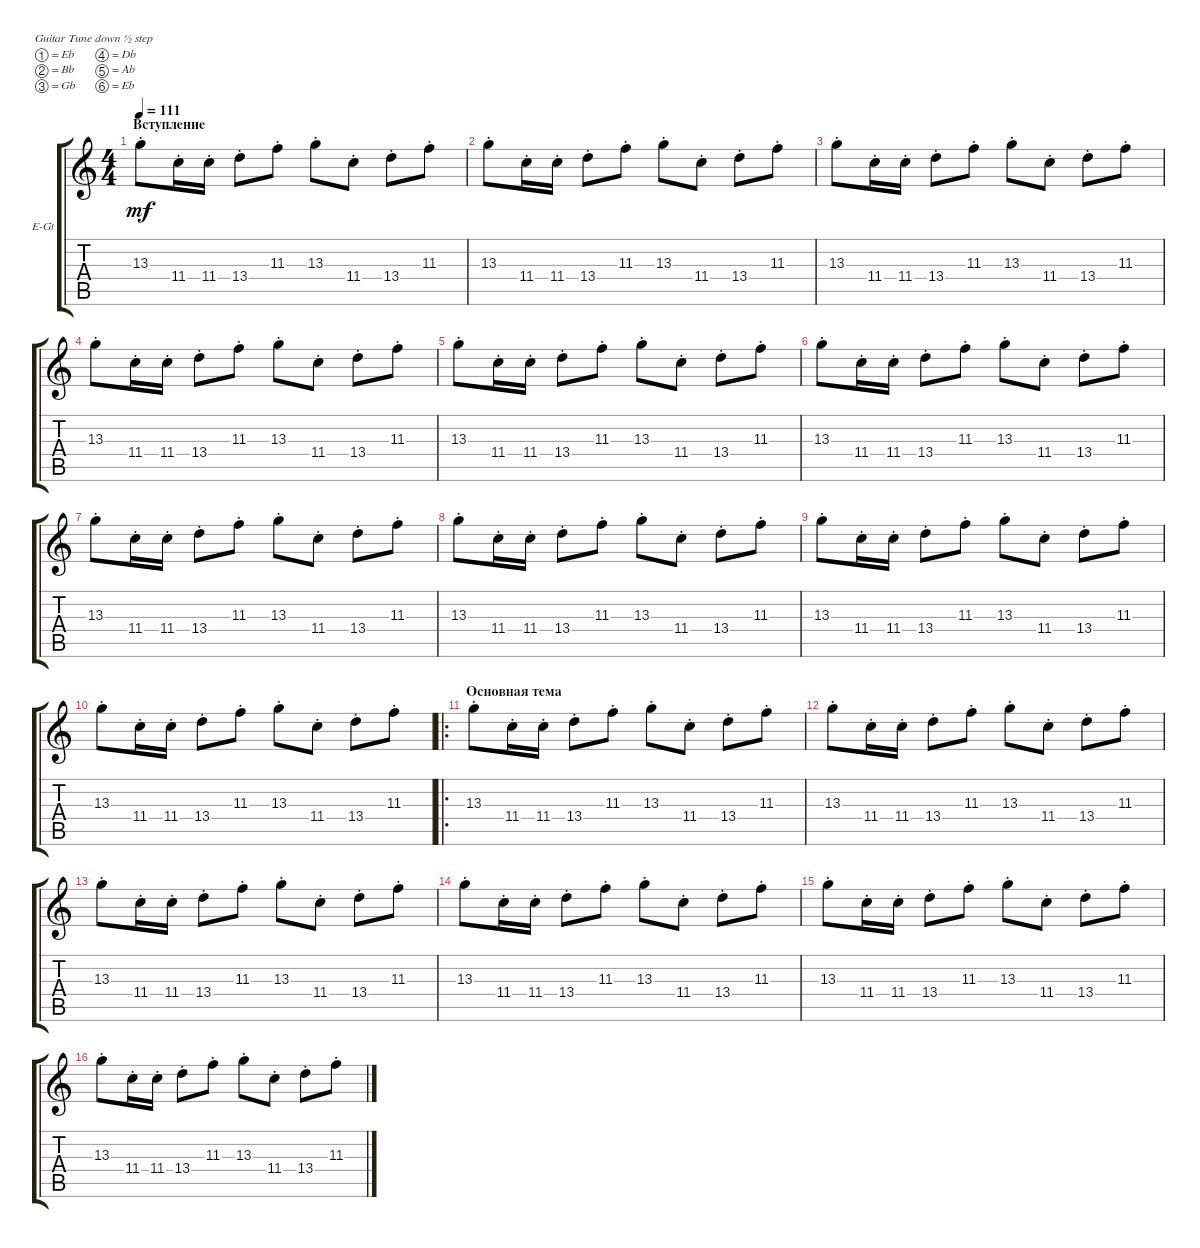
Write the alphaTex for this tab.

\defaultSystemsLayout 4
\bracketExtendMode groupsimilarinstruments
\firstSystemTrackNameOrientation horizontal
\otherSystemsTrackNameOrientation horizontal
\track ("Electric Guitar" "E-Gt") {instrument electricguitarclean}
\staff {score tabs}
\tuning (Eb4 Bb3 Gb3 Db3 Ab2 Eb2)
\ts (4 4)
\section ("" "Вступление")
\tempo 111
\clef g2
\ks c
13.3{st}.8{dy mf instrument electricguitarclean} 11.4{st}.16 11.4{st}.16 13.4{st}.8 11.3{st}.8 13.3{st}.8 11.4{st}.8 13.4{st}.8 11.3{st}.8 |
13.3{st}.8 11.4{st}.16 11.4{st}.16 13.4{st}.8 11.3{st}.8 13.3{st}.8 11.4{st}.8 13.4{st}.8 11.3{st}.8 |
13.3{st}.8 11.4{st}.16 11.4{st}.16 13.4{st}.8 11.3{st}.8 13.3{st}.8 11.4{st}.8 13.4{st}.8 11.3{st}.8 |
13.3{st}.8 11.4{st}.16 11.4{st}.16 13.4{st}.8 11.3{st}.8 13.3{st}.8 11.4{st}.8 13.4{st}.8 11.3{st}.8 |
13.3{st}.8 11.4{st}.16 11.4{st}.16 13.4{st}.8 11.3{st}.8 13.3{st}.8 11.4{st}.8 13.4{st}.8 11.3{st}.8 |
13.3{st}.8 11.4{st}.16 11.4{st}.16 13.4{st}.8 11.3{st}.8 13.3{st}.8 11.4{st}.8 13.4{st}.8 11.3{st}.8 |
13.3{st}.8 11.4{st}.16 11.4{st}.16 13.4{st}.8 11.3{st}.8 13.3{st}.8 11.4{st}.8 13.4{st}.8 11.3{st}.8 |
13.3{st}.8 11.4{st}.16 11.4{st}.16 13.4{st}.8 11.3{st}.8 13.3{st}.8 11.4{st}.8 13.4{st}.8 11.3{st}.8 |
13.3{st}.8 11.4{st}.16 11.4{st}.16 13.4{st}.8 11.3{st}.8 13.3{st}.8 11.4{st}.8 13.4{st}.8 11.3{st}.8 |
13.3{st}.8 11.4{st}.16 11.4{st}.16 13.4{st}.8 11.3{st}.8 13.3{st}.8 11.4{st}.8 13.4{st}.8 11.3{st}.8 |
\ro
\section ("" "Основная тема")
13.3{st}.8 11.4{st}.16 11.4{st}.16 13.4{st}.8 11.3{st}.8 13.3{st}.8 11.4{st}.8 13.4{st}.8 11.3{st}.8 |
13.3{st}.8 11.4{st}.16 11.4{st}.16 13.4{st}.8 11.3{st}.8 13.3{st}.8 11.4{st}.8 13.4{st}.8 11.3{st}.8 |
13.3{st}.8 11.4{st}.16 11.4{st}.16 13.4{st}.8 11.3{st}.8 13.3{st}.8 11.4{st}.8 13.4{st}.8 11.3{st}.8 |
13.3{st}.8 11.4{st}.16 11.4{st}.16 13.4{st}.8 11.3{st}.8 13.3{st}.8 11.4{st}.8 13.4{st}.8 11.3{st}.8 |
13.3{st}.8 11.4{st}.16 11.4{st}.16 13.4{st}.8 11.3{st}.8 13.3{st}.8 11.4{st}.8 13.4{st}.8 11.3{st}.8 |
13.3{st}.8 11.4{st}.16 11.4{st}.16 13.4{st}.8 11.3{st}.8 13.3{st}.8 11.4{st}.8 13.4{st}.8 11.3{st}.8
